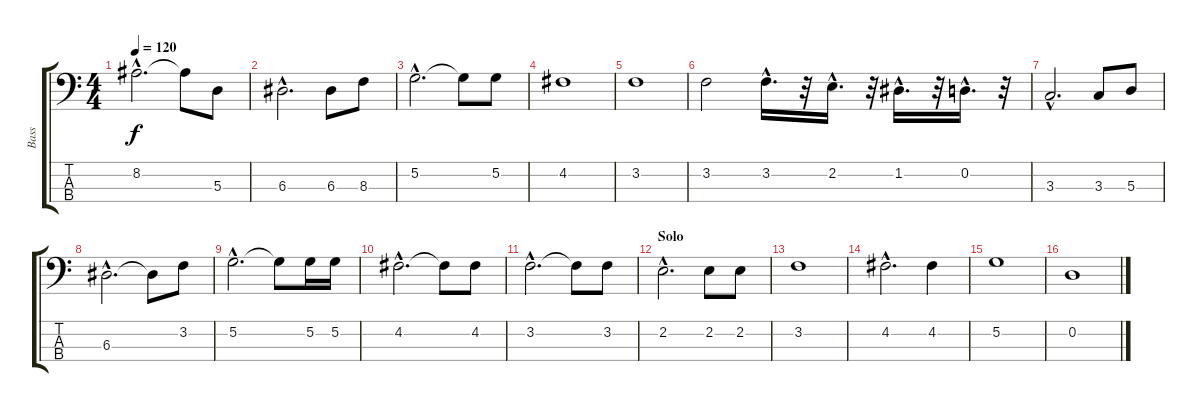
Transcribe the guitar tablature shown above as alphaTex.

\track ("Bass" "Bass") {instrument electricbassfinger}
\staff {score tabs}
\tuning (G2 D2 A1 E1) {hide}
\ts (4 4)
\tempo 120
\clef f4
\ks c
8.2{hac}.2{d dy f} 8.2{t}.8 5.3.8 |
6.3{hac}.2{d} 6.3.8 8.3.8 |
5.2{hac}.2{d} 5.2{t}.8 5.2.8 |
4.2.1 |
3.2.1 |
3.2.2 3.2{hac}.16{d} r.32 2.2{hac}.16{d} r.32 1.2{hac}.16{d} r.32 0.2{hac}.16{d} r.32 |
3.3{hac}.2{d} 3.3.8 5.3.8 |
6.3{hac}.2{d} 6.3{t}.8 3.2.8 |
5.2{hac}.2{d} 5.2{t}.8 5.2.16 5.2.16 |
4.2{hac}.2{d} 4.2{t}.8 4.2.8 |
3.2{hac}.2{d} 3.2{t}.8 3.2.8 |
\section ("" "Solo")
2.2{hac}.2{d} 2.2.8 2.2.8 |
3.2.1 |
4.2{hac}.2{d} 4.2.4 |
5.2.1 |
0.2.1
